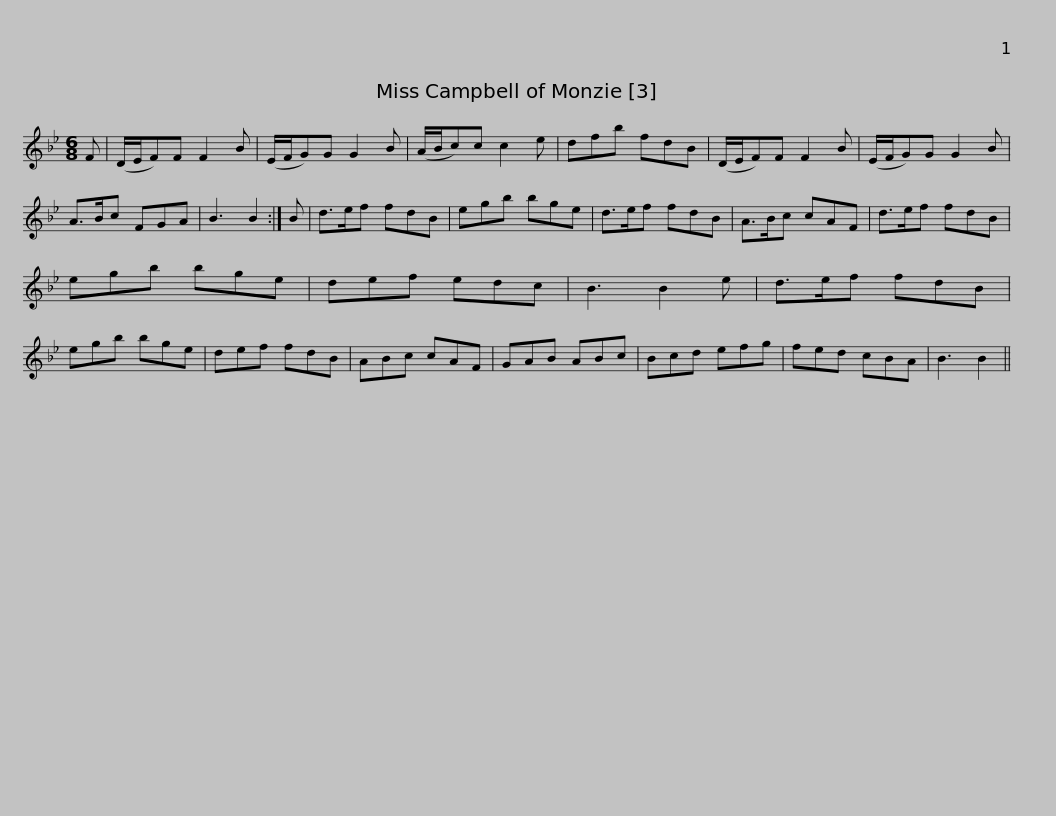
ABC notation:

X:1
L:1/8
M:6/8
I:linebreak $
K:Bb
V:1 treble
V:1
 F | (D/E/F)F F2 B | (E/F/G)G G2 B | (A/B/c)c c2 e | dfb fdB | %5
 (D/E/F)F F2 B | (E/F/G)G G2 B | A>Bc FGA |$ B3 B2 :| B | %10
 d>ef fdB | egb bge | d>ef fdB | A>Bc cAF | d>ef fdB | %15
 egb bge |$ def edc | B3 B2 e | d>ef fdB | egb bge | %20
 def fdB | ABc cAF | GAB ABc |$ Bcd efg | fed cBA | %25
 B3 B2 || %26
